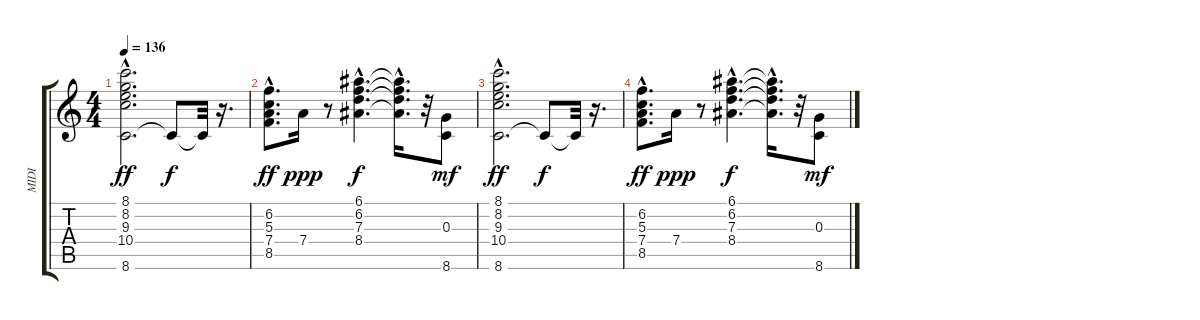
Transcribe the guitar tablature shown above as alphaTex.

\track ("MIDI" "MIDI") {instrument electricguitarclean}
\staff {score tabs}
\tuning (E4 B3 G3 D3 A2 E2) {hide}
\ts (4 4)
\tempo 136
\clef g2
\ks c
(8.1{hac} 8.2{hac} 9.3{hac} 10.4{hac} 8.6{hac}).2{d dy ff} 8.6{t}.8{dy f} 8.6{t}.32 r.16{d} |
(6.2 5.3 7.4 8.5{hac}).8{d dy ff} 7.4.16{dy ppp} r.8 (6.1{hac} 6.2{hac} 7.3{hac} 8.4{hac}).4{d dy f} (6.1{hac t} 6.2{hac t} 7.3{hac t} 8.4{t}).16{d} r.32 (0.3 8.6).8{dy mf} |
(8.1{hac} 8.2{hac} 9.3{hac} 10.4{hac} 8.6{hac}).2{d dy ff} 8.6{t}.8{dy f} 8.6{t}.32 r.16{d} |
(6.2 5.3 7.4 8.5{hac}).8{d dy ff} 7.4.16{dy ppp} r.8 (6.1{hac} 6.2{hac} 7.3{hac} 8.4{hac}).4{d dy f} (6.1{hac t} 6.2{hac t} 7.3{hac t} 8.4{t}).16{d} r.32 (0.3 8.6).8{dy mf}
